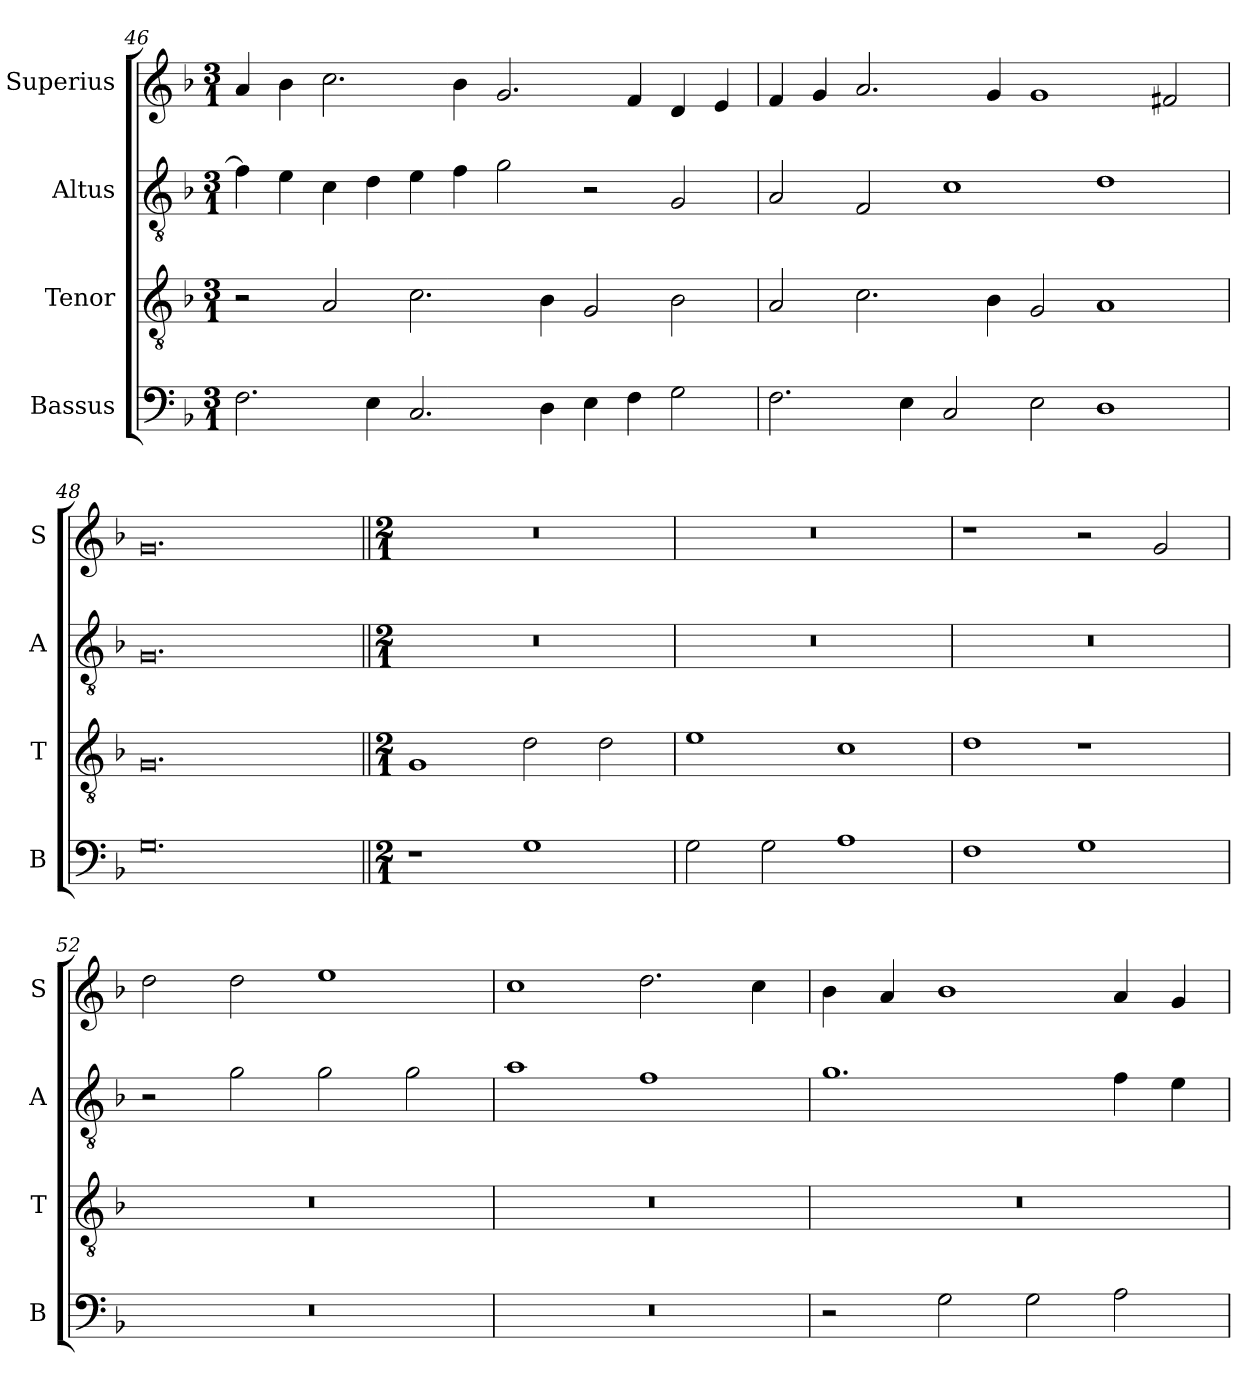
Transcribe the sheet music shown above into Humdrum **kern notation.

**kern	**kern	**kern	**kern
*part4	*part3	*part2	*part1
*staff4	*staff3	*staff2	*staff1
*I"Bassus	*I"Tenor	*I"Altus	*I"Superius
*I'B	*I'T	*I'A	*I'S
*clefF4	*clefGv2	*clefGv2	*clefG2
*k[b-]	*k[b-]	*k[b-]	*k[b-]
*M3/1	*M3/1	*M3/1	*M3/1
=46	=46	=46	=46
2.F\	2r	4f\]	4a/
.	.	4e\	4b-\
.	2A/	4c\	2.cc\
4E\	.	4d\	.
2.C/	2.c\	4e\	.
.	.	4f\	4b-\
.	.	2g\	2.g/
4D\	4B-\	.	.
4E\	2G/	2r	.
4F\	.	.	4f/
2G\	2B-\	2G/	4d/
.	.	.	4e/
=47	=47	=47	=47
2.F\	2A/	2A/	4f/
.	.	.	4g/
.	2.c\	2F/	2.a/
4E\	.	.	.
2C/	.	1c	.
.	4B-\	.	4g/
2E\	2G/	.	1g
1D	1A	1d	.
.	.	.	2f#X/
=48	=48	=48	=48
0.G	0.G	0.G	0.g
!!LO:LB:g=z
=49||	=49||	=49||	=49||
*M2/1	*M2/1	*M2/1	*M2/1
1r	1G	0r	0r
1G	2d\	.	.
.	2d\	.	.
=50	=50	=50	=50
2G\	1e	0r	0r
2G\	.	.	.
1A	1c	.	.
=51	=51	=51	=51
1F	1d	0r	1r
1G	1r	.	2r
.	.	.	2g/
=52	=52	=52	=52
0r	0r	2r	2dd\
.	.	2g\	2dd\
.	.	2g\	1ee
.	.	2g\	.
=53	=53	=53	=53
0r	0r	1a	1cc
.	.	1f	2.dd\
.	.	.	4cc\
=54	=54	=54	=54
2r	0r	1.g	4b-\
.	.	.	4a/
2G\	.	.	1b-
2G\	.	.	.
2A\	.	4f\	4a/
.	.	4e\	4g/
=	=	=	=
*-	*-	*-	*-
